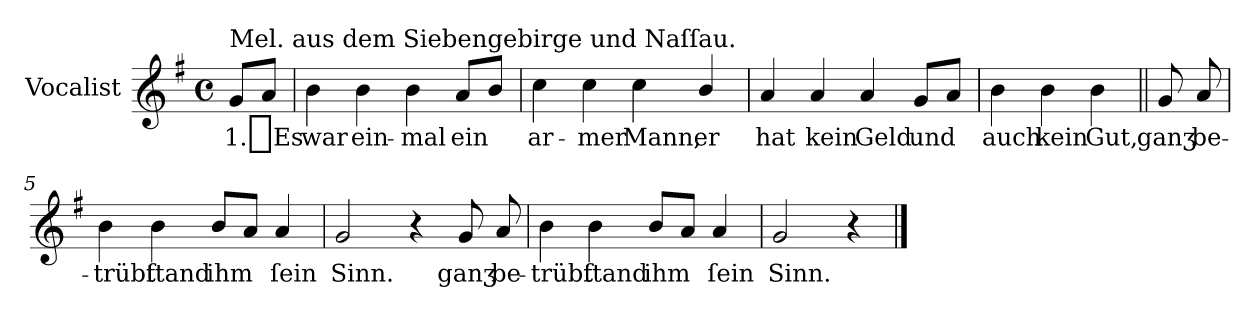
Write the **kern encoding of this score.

**kern	**text
*part1	*part1
*staff1	*staff1
*I"Vocalist	*
*k[f#]	*
*G:	*
*M4/4	*
*met(c)	*
=	=
!LO:TX:a:t=Mel. aus dem Siebengebirge und Naſſau.	!
8gL	1._Es
8aJ	.
=1	=1
4b	war
4b	ein-
4b	-mal
8aL	ein
8bJ	.
=2	=2
4cc	ar-
4cc	-mer
4cc	Mann,
4b/	er
=3	=3
4a	hat
4a	kein
4a	Geld
8gL	und
8aJ	.
=4	=4
4b	auch
4b	kein
4b	Gut,
=||	=||
8g	ganʒ
8a	be-
=5	=5
4b	-trübt
4b	ſtand
8bL	ihm
8aJ	.
4a	ſein
=6	=6
2g	Sinn.
4r	.
8g	ganʒ
8a	be-
=7	=7
4b	-trübt
4b	ſtand
8bL	ihm
8aJ	.
4a	ſein
=8	=8
2g	Sinn.
4r	.
==	==
*-	*-
